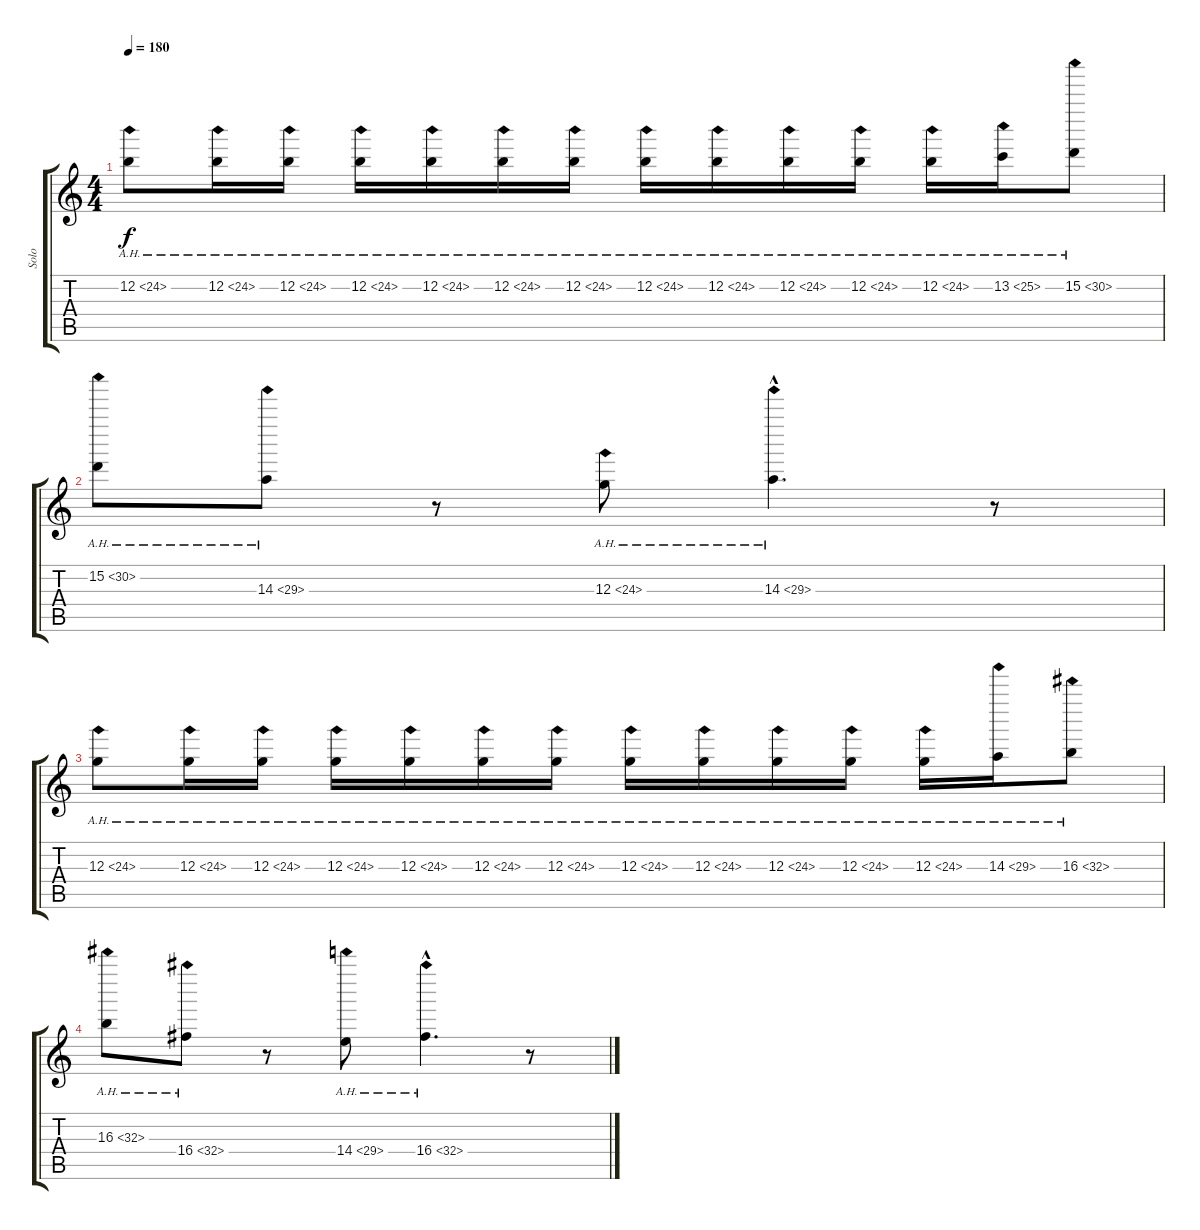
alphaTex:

\track ("Solo" "Solo") {instrument distortionguitar}
\staff {score tabs}
\tuning (E4 B3 G3 D3 A2 E2) {hide}
\ts (4 4)
\tempo 180
\clef g2
\ks c
12.2{ah 12}.8{dy f} 12.2{ah 12}.16 12.2{ah 12}.16 12.2{ah 12}.16 12.2{ah 12}.16 12.2{ah 12}.16 12.2{ah 12}.16 12.2{ah 12}.16 12.2{ah 12}.16 12.2{ah 12}.16 12.2{ah 12}.16 12.2{ah 12}.16 13.2{ah 12}.16 15.2{ah 15}.8 |
15.2{ah 15}.8 14.3{ah 15}.8 r.8 12.3{ah 12}.8 14.3{ah 15 hac}.4{d} r.8 |
12.3{ah 12}.8 12.3{ah 12}.16 12.3{ah 12}.16 12.3{ah 12}.16 12.3{ah 12}.16 12.3{ah 12}.16 12.3{ah 12}.16 12.3{ah 12}.16 12.3{ah 12}.16 12.3{ah 12}.16 12.3{ah 12}.16 12.3{ah 12}.16 14.3{ah 15}.16 16.3{ah 16}.8 |
16.3{ah 16}.8 16.4{ah 16}.8 r.8 14.4{ah 15}.8 16.4{ah 16 hac}.4{d} r.8
